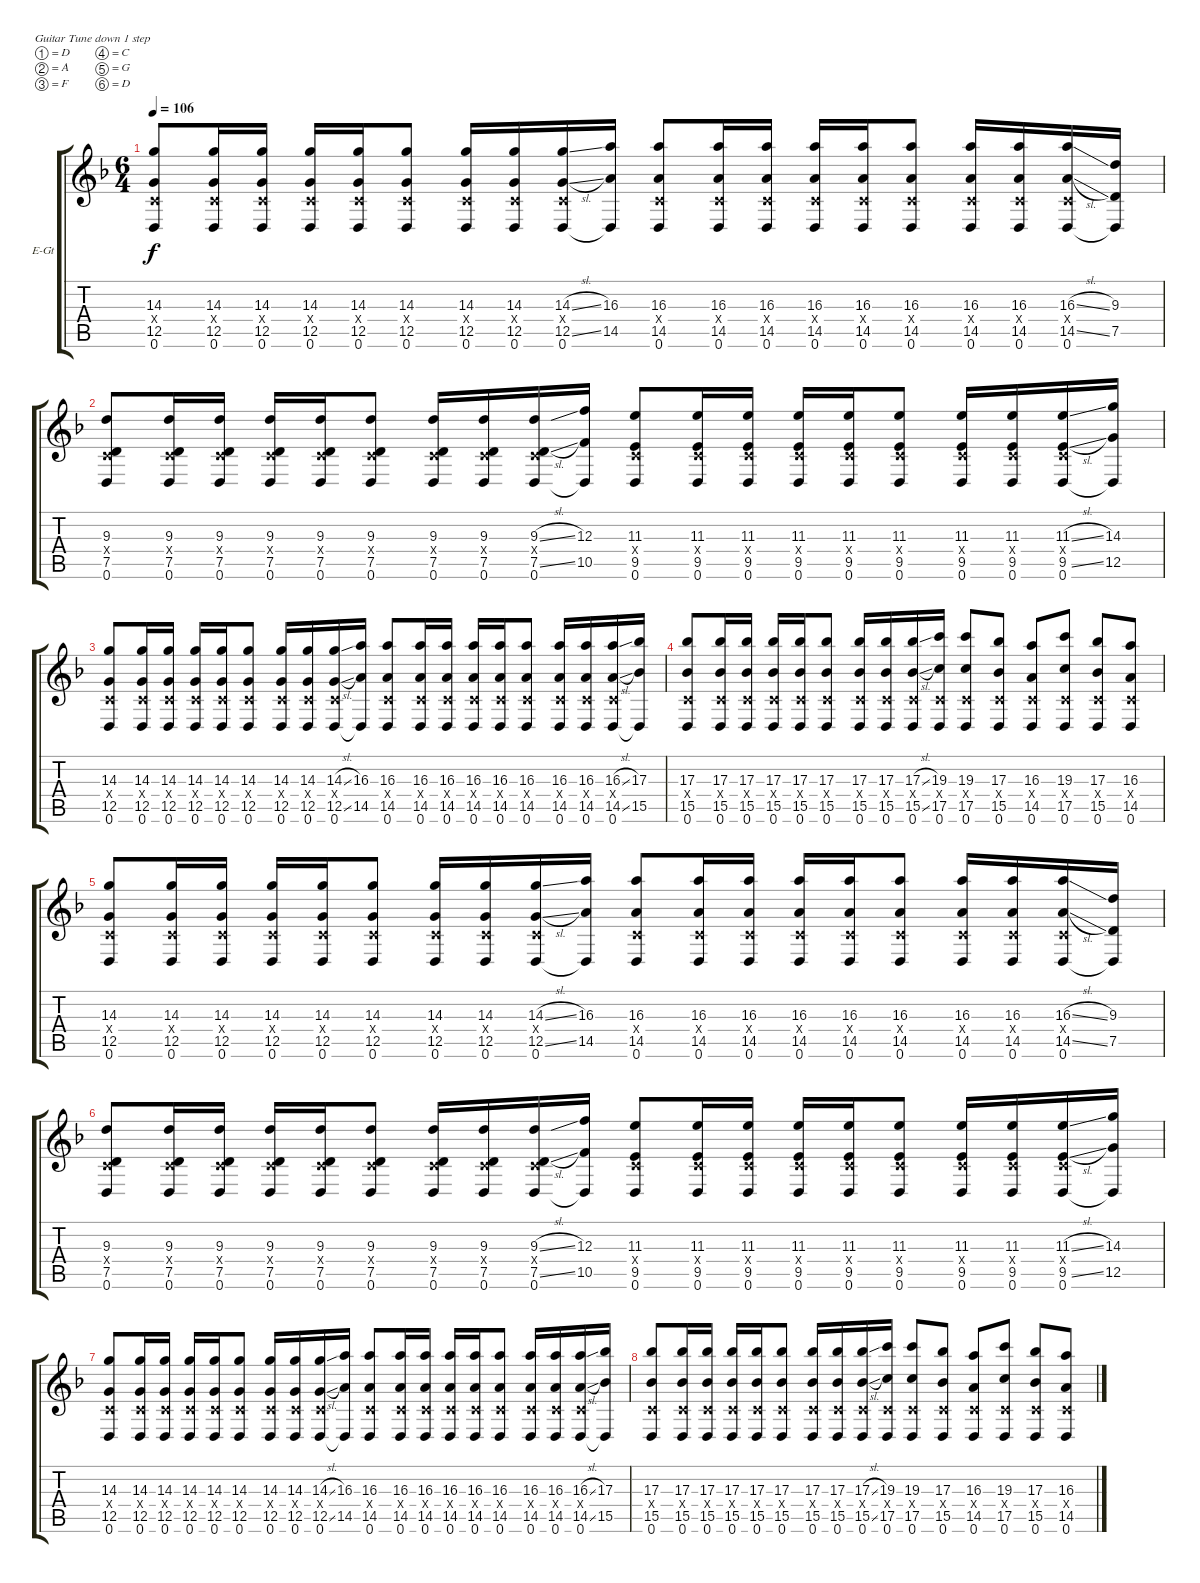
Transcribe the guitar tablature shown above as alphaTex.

\bracketExtendMode groupsimilarinstruments
\firstSystemTrackNameOrientation horizontal
\otherSystemsTrackNameOrientation horizontal
\track ("Guitar 2" "E-Gt") {instrument overdrivenguitar}
\staff {score tabs}
\tuning (D4 A3 F3 C3 G2 D2)
\ts (6 4)
\tempo 106
\clef g2
\ks dminor
(14.3 0.4{x} 12.5 0.6).8{dy f} (14.3 0.4{x} 12.5 0.6).16 (14.3 0.4{x} 12.5 0.6).16 (14.3 0.4{x} 12.5 0.6).16 (14.3 0.4{x} 12.5 0.6).16 (14.3 0.4{x} 12.5 0.6).8 (14.3 0.4{x} 12.5 0.6).16 (14.3 0.4{x} 12.5 0.6).16 (14.3{sl} 0.4{x} 12.5{sl} 0.6).16 (16.3 14.5 0.6{t}).16 (16.3 0.4{x} 14.5 0.6).8 (16.3 0.4{x} 14.5 0.6).16 (16.3 0.4{x} 14.5 0.6).16 (16.3 0.4{x} 14.5 0.6).16 (16.3 0.4{x} 14.5 0.6).16 (16.3 0.4{x} 14.5 0.6).8 (16.3 0.4{x} 14.5 0.6).16 (16.3 0.4{x} 14.5 0.6).16 (16.3{sl} 0.4{x} 14.5{sl} 0.6).16 (9.3 7.5 0.6{t}).16 |
(9.3 0.4{x} 7.5 0.6).8 (9.3 0.4{x} 7.5 0.6).16 (9.3 0.4{x} 7.5 0.6).16 (9.3 0.4{x} 7.5 0.6).16 (9.3 0.4{x} 7.5 0.6).16 (9.3 0.4{x} 7.5 0.6).8 (9.3 0.4{x} 7.5 0.6).16 (9.3 0.4{x} 7.5 0.6).16 (9.3{sl} 0.4{x} 7.5{sl} 0.6).16 (12.3 10.5 0.6{t}).16 (11.3 0.4{x} 9.5 0.6).8 (11.3 0.4{x} 9.5 0.6).16 (11.3 0.4{x} 9.5 0.6).16 (11.3 0.4{x} 9.5 0.6).16 (11.3 0.4{x} 9.5 0.6).16 (11.3 0.4{x} 9.5 0.6).8 (11.3 0.4{x} 9.5 0.6).16 (11.3 0.4{x} 9.5 0.6).16 (11.3{sl} 0.4{x} 9.5{sl} 0.6).16 (14.3 12.5 0.6{t}).16 |
(14.3 0.4{x} 12.5 0.6).8 (14.3 0.4{x} 12.5 0.6).16 (14.3 0.4{x} 12.5 0.6).16 (14.3 0.4{x} 12.5 0.6).16 (14.3 0.4{x} 12.5 0.6).16 (14.3 0.4{x} 12.5 0.6).8 (14.3 0.4{x} 12.5 0.6).16 (14.3 0.4{x} 12.5 0.6).16 (14.3{sl} 0.4{x} 12.5{sl} 0.6).16 (16.3 14.5 0.6{t}).16 (16.3 0.4{x} 14.5 0.6).8 (16.3 0.4{x} 14.5 0.6).16 (16.3 0.4{x} 14.5 0.6).16 (16.3 0.4{x} 14.5 0.6).16 (16.3 0.4{x} 14.5 0.6).16 (16.3 0.4{x} 14.5 0.6).8 (16.3 0.4{x} 14.5 0.6).16 (16.3 0.4{x} 14.5 0.6).16 (16.3{sl} 0.4{x} 14.5{sl} 0.6).16 (17.3 15.5 0.6{t}).16 |
(17.3 0.4{x} 15.5 0.6).8 (17.3 0.4{x} 15.5 0.6).16 (17.3 0.4{x} 15.5 0.6).16 (17.3 0.4{x} 15.5 0.6).16 (17.3 0.4{x} 15.5 0.6).16 (17.3 0.4{x} 15.5 0.6).8 (17.3 0.4{x} 15.5 0.6).16 (17.3 0.4{x} 15.5 0.6).16 (17.3{sl} 0.4{x} 15.5{sl} 0.6).16 (19.3 0.4{x} 17.5 0.6).16 (19.3 0.4{x} 17.5 0.6).8 (17.3 0.4{x} 15.5 0.6).8 (16.3 0.4{x} 14.5 0.6).8 (19.3 0.4{x} 17.5 0.6).8 (17.3 0.4{x} 15.5 0.6).8 (16.3 0.4{x} 14.5 0.6).8 |
(14.3 0.4{x} 12.5 0.6).8 (14.3 0.4{x} 12.5 0.6).16 (14.3 0.4{x} 12.5 0.6).16 (14.3 0.4{x} 12.5 0.6).16 (14.3 0.4{x} 12.5 0.6).16 (14.3 0.4{x} 12.5 0.6).8 (14.3 0.4{x} 12.5 0.6).16 (14.3 0.4{x} 12.5 0.6).16 (14.3{sl} 0.4{x} 12.5{sl} 0.6).16 (16.3 14.5 0.6{t}).16 (16.3 0.4{x} 14.5 0.6).8 (16.3 0.4{x} 14.5 0.6).16 (16.3 0.4{x} 14.5 0.6).16 (16.3 0.4{x} 14.5 0.6).16 (16.3 0.4{x} 14.5 0.6).16 (16.3 0.4{x} 14.5 0.6).8 (16.3 0.4{x} 14.5 0.6).16 (16.3 0.4{x} 14.5 0.6).16 (16.3{sl} 0.4{x} 14.5{sl} 0.6).16 (9.3 7.5 0.6{t}).16 |
(9.3 0.4{x} 7.5 0.6).8 (9.3 0.4{x} 7.5 0.6).16 (9.3 0.4{x} 7.5 0.6).16 (9.3 0.4{x} 7.5 0.6).16 (9.3 0.4{x} 7.5 0.6).16 (9.3 0.4{x} 7.5 0.6).8 (9.3 0.4{x} 7.5 0.6).16 (9.3 0.4{x} 7.5 0.6).16 (9.3{sl} 0.4{x} 7.5{sl} 0.6).16 (12.3 10.5 0.6{t}).16 (11.3 0.4{x} 9.5 0.6).8 (11.3 0.4{x} 9.5 0.6).16 (11.3 0.4{x} 9.5 0.6).16 (11.3 0.4{x} 9.5 0.6).16 (11.3 0.4{x} 9.5 0.6).16 (11.3 0.4{x} 9.5 0.6).8 (11.3 0.4{x} 9.5 0.6).16 (11.3 0.4{x} 9.5 0.6).16 (11.3{sl} 0.4{x} 9.5{sl} 0.6).16 (14.3 12.5 0.6{t}).16 |
(14.3 0.4{x} 12.5 0.6).8 (14.3 0.4{x} 12.5 0.6).16 (14.3 0.4{x} 12.5 0.6).16 (14.3 0.4{x} 12.5 0.6).16 (14.3 0.4{x} 12.5 0.6).16 (14.3 0.4{x} 12.5 0.6).8 (14.3 0.4{x} 12.5 0.6).16 (14.3 0.4{x} 12.5 0.6).16 (14.3{sl} 0.4{x} 12.5{sl} 0.6).16 (16.3 14.5 0.6{t}).16 (16.3 0.4{x} 14.5 0.6).8 (16.3 0.4{x} 14.5 0.6).16 (16.3 0.4{x} 14.5 0.6).16 (16.3 0.4{x} 14.5 0.6).16 (16.3 0.4{x} 14.5 0.6).16 (16.3 0.4{x} 14.5 0.6).8 (16.3 0.4{x} 14.5 0.6).16 (16.3 0.4{x} 14.5 0.6).16 (16.3{sl} 0.4{x} 14.5{sl} 0.6).16 (17.3 15.5 0.6{t}).16 |
(17.3 0.4{x} 15.5 0.6).8 (17.3 0.4{x} 15.5 0.6).16 (17.3 0.4{x} 15.5 0.6).16 (17.3 0.4{x} 15.5 0.6).16 (17.3 0.4{x} 15.5 0.6).16 (17.3 0.4{x} 15.5 0.6).8 (17.3 0.4{x} 15.5 0.6).16 (17.3 0.4{x} 15.5 0.6).16 (17.3{sl} 0.4{x} 15.5{sl} 0.6).16 (19.3 0.4{x} 17.5 0.6).16 (19.3 0.4{x} 17.5 0.6).8 (17.3 0.4{x} 15.5 0.6).8 (16.3 0.4{x} 14.5 0.6).8 (19.3 0.4{x} 17.5 0.6).8 (17.3 0.4{x} 15.5 0.6).8 (16.3 0.4{x} 14.5 0.6).8
